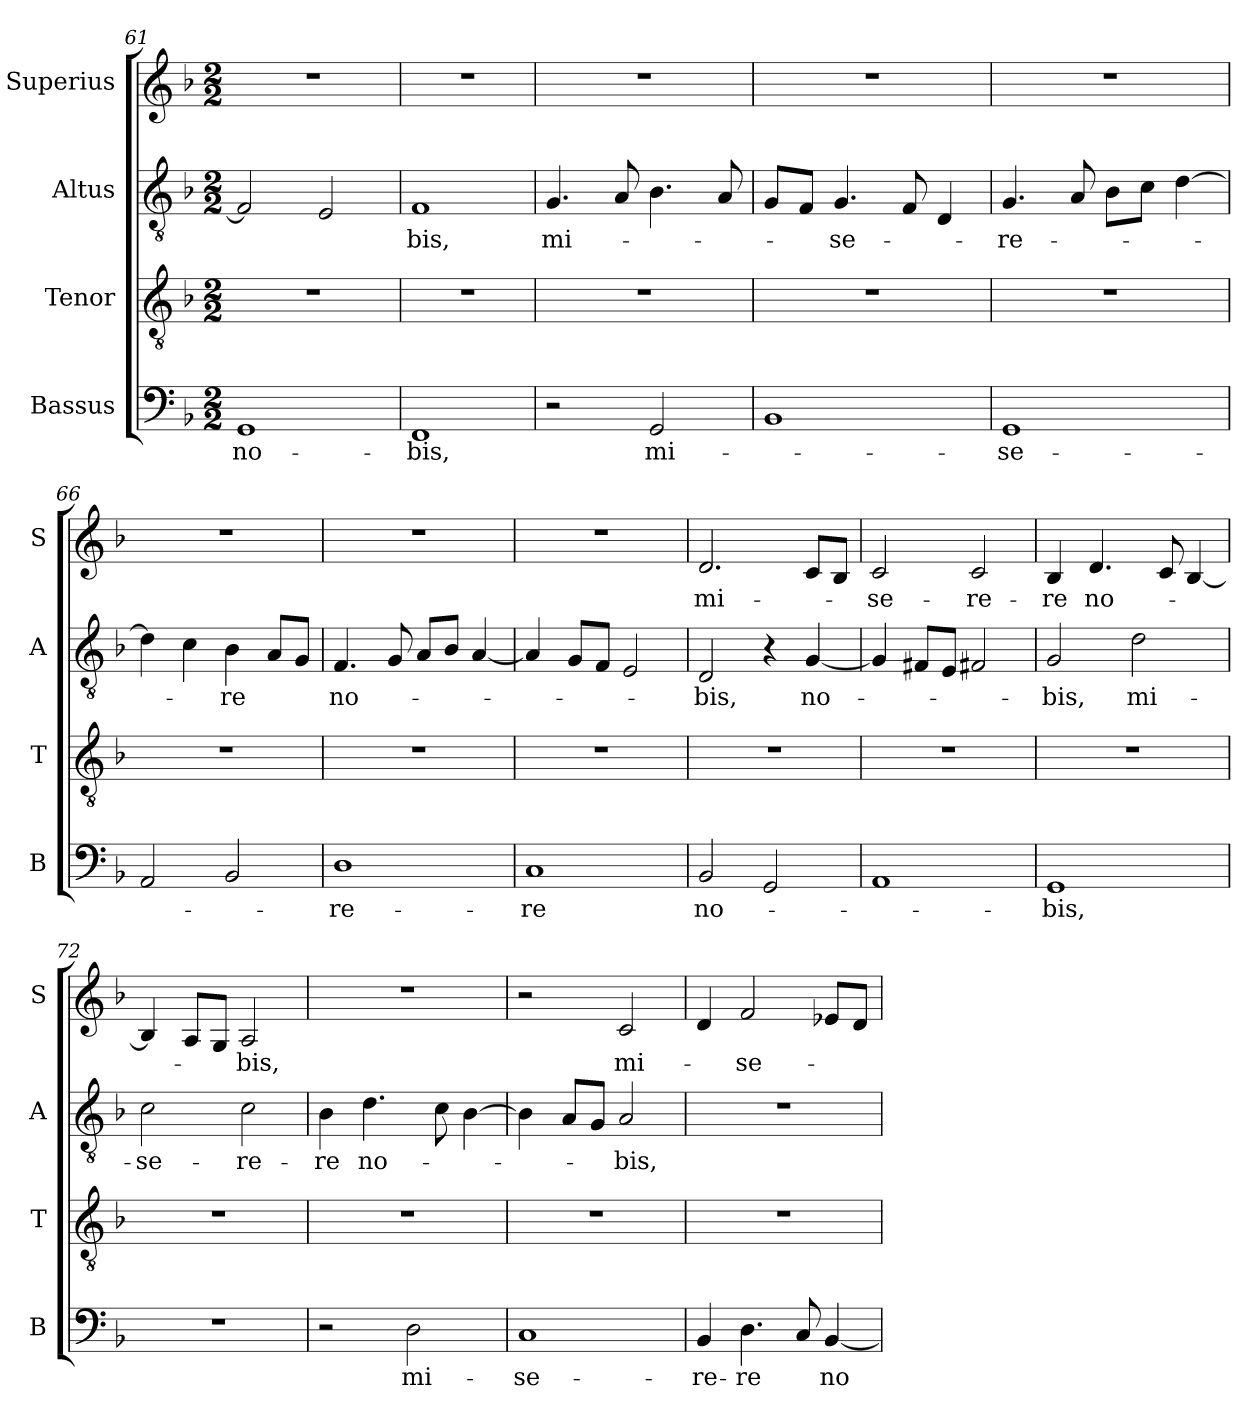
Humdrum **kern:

**kern	**text	**kern	**kern	**text	**kern	**text
*part4	*part4	*part3	*part2	*part2	*part1	*part1
*staff4	*staff4	*staff3	*staff2	*staff2	*staff1	*staff1
*I"Bassus	*	*I"Tenor	*I"Altus	*	*I"Superius	*
*I'B	*	*I'T	*I'A	*	*I'S	*
*clefF4	*	*clefGv2	*clefGv2	*	*clefG2	*
*k[b-]	*	*k[b-]	*k[b-]	*	*k[b-]	*
*M2/2	*	*M2/2	*M2/2	*	*M2/2	*
=61	=61	=61	=61	=61	=61	=61
!	!LO:LY:i	!	!	!	!	!
1GG	no-	1r	2F]	.	1r	.
.	.	.	2E	.	.	.
=62	=62	=62	=62	=62	=62	=62
!	!LO:LY:i	!	!	!LO:LY:i	!	!
1FF	-bis,	1r	1F	-bis,	1r	.
=63	=63	=63	=63	=63	=63	=63
2r	.	1r	4.G	mi-	1r	.
.	.	.	8A	.	.	.
!	!LO:LY:i	!	!	!	!	!
2GG	mi-	.	4.B-	.	.	.
.	.	.	8A	.	.	.
=64	=64	=64	=64	=64	=64	=64
1BB-	.	1r	8GL	.	1r	.
.	.	.	8FJ	.	.	.
.	.	.	4.G	-se-	.	.
.	.	.	8F	.	.	.
.	.	.	4D	.	.	.
=65	=65	=65	=65	=65	=65	=65
!	!LO:LY:i	!	!	!	!	!
1GG	-se-	1r	4.G	-re-	1r	.
.	.	.	8A	.	.	.
.	.	.	8B-L	.	.	.
.	.	.	8cJ	.	.	.
.	.	.	[4d	.	.	.
=66	=66	=66	=66	=66	=66	=66
2AA	.	1r	4d]	.	1r	.
.	.	.	4c	.	.	.
2BB-	.	.	4B-	-re	.	.
.	.	.	8AL	.	.	.
.	.	.	8GJ	.	.	.
=67	=67	=67	=67	=67	=67	=67
!	!LO:LY:i	!	!	!LO:LY:i	!	!
1D	-re-	1r	4.F	no-	1r	.
.	.	.	8G	.	.	.
.	.	.	8AL	.	.	.
.	.	.	8B-J	.	.	.
.	.	.	[4A	.	.	.
=68	=68	=68	=68	=68	=68	=68
!	!LO:LY:i	!	!	!	!	!
1C	-re	1r	4A]	.	1r	.
.	.	.	8GL	.	.	.
.	.	.	8FJ	.	.	.
.	.	.	2E	.	.	.
=69	=69	=69	=69	=69	=69	=69
!	!LO:LY:i	!	!	!LO:LY:i	!	!LO:LY:i
2BB-	no-	1r	2D	-bis,	2.d	mi-
2GG	.	.	4r	.	.	.
!	!	!	!	!LO:LY:i	!	!
.	.	.	[4G	no-	8cL	.
.	.	.	.	.	8B-J	.
=70	=70	=70	=70	=70	=70	=70
!	!	!	!	!	!	!LO:LY:i
1AA	.	1r	4G]	.	2c	-se-
.	.	.	8F#XL	.	.	.
.	.	.	8EJ	.	.	.
!	!	!	!	!	!	!LO:LY:i
.	.	.	2F#X	.	2c	-re-
=71	=71	=71	=71	=71	=71	=71
!	!LO:LY:i	!	!	!LO:LY:i	!	!LO:LY:i
1GG	-bis,	1r	2G	-bis,	4B-	-re
!	!	!	!	!	!	!LO:LY:i
.	.	.	.	.	4.d	no-
!	!	!	!	!LO:LY:i	!	!
.	.	.	2d	mi-	.	.
.	.	.	.	.	8c	.
.	.	.	.	.	[4B-	.
=72	=72	=72	=72	=72	=72	=72
!	!	!	!	!LO:LY:i	!	!
1r	.	1r	2c	-se-	4B-]	.
.	.	.	.	.	8AL	.
.	.	.	.	.	8GJ	.
!	!	!	!	!LO:LY:i	!	!LO:LY:i
.	.	.	2c	-re-	2A	-bis,
=73	=73	=73	=73	=73	=73	=73
!	!	!	!	!LO:LY:i	!	!
2r	.	1r	4B-	-re	1r	.
!	!	!	!	!LO:LY:i	!	!
.	.	.	4.d	no-	.	.
!	!LO:LY:i	!	!	!	!	!
2D	mi-	.	.	.	.	.
.	.	.	8c	.	.	.
.	.	.	[4B-	.	.	.
=74	=74	=74	=74	=74	=74	=74
!	!LO:LY:i	!	!	!	!	!
1C	-se-	1r	4B-]	.	2r	.
.	.	.	8AL	.	.	.
.	.	.	8GJ	.	.	.
!	!	!	!	!LO:LY:i	!	!LO:LY:i
.	.	.	2A	-bis,	2c	mi-
=75	=75	=75	=75	=75	=75	=75
!	!LO:LY:i	!	!	!	!	!
4BB-	-re-	1r	1r	.	4d	.
!	!LO:LY:i	!	!	!	!	!LO:LY:i
4.D	-re	.	.	.	2f	-se-
8C	.	.	.	.	.	.
!	!LO:LY:i	!	!	!	!	!
[4BB-	no-	.	.	.	8e-XL	.
.	.	.	.	.	8dJ	.
=	=	=	=	=	=	=
*-	*-	*-	*-	*-	*-	*-
